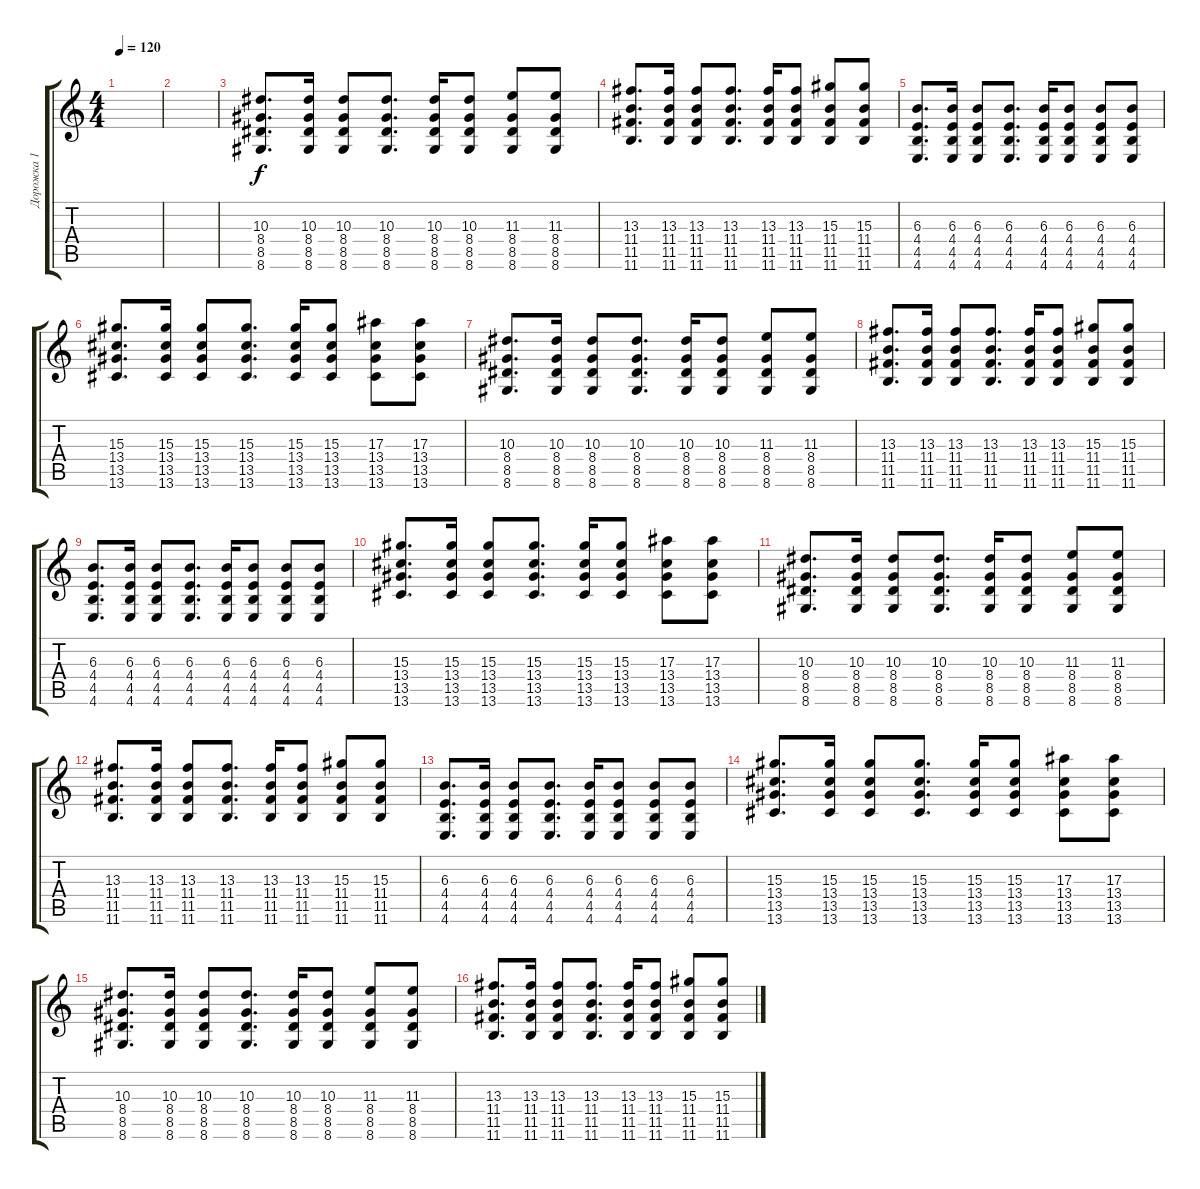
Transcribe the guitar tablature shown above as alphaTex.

\track ("Дорожка 1" "Дорожка 1") {instrument acousticguitarsteel}
\staff {score tabs}
\tuning (D4 A3 F3 C3 G2 C2) {hide}
\ts (4 4)
\tempo 120
\clef g2
\ks c
|
|
(10.3 8.4 8.5 8.6).8{d} (10.3 8.4 8.5 8.6).16 (10.3 8.4 8.5 8.6).8 (10.3 8.4 8.5 8.6).8{d} (10.3 8.4 8.5 8.6).16 (10.3 8.4 8.5 8.6).8 (11.3 8.4 8.5 8.6).8 (11.3 8.4 8.5 8.6).8 |
(13.3 11.4 11.5 11.6).8{d} (13.3 11.4 11.5 11.6).16 (13.3 11.4 11.5 11.6).8 (13.3 11.4 11.5 11.6).8{d} (13.3 11.4 11.5 11.6).16 (13.3 11.4 11.5 11.6).8 (15.3 11.4 11.5 11.6).8 (15.3 11.4 11.5 11.6).8 |
(6.3 4.4 4.5 4.6).8{d} (6.3 4.4 4.5 4.6).16 (6.3 4.4 4.5 4.6).8 (6.3 4.4 4.5 4.6).8{d} (6.3 4.4 4.5 4.6).16 (6.3 4.4 4.5 4.6).8 (6.3 4.4 4.5 4.6).8 (6.3 4.4 4.5 4.6).8 |
(15.3 13.4 13.5 13.6).8{d} (15.3 13.4 13.5 13.6).16 (15.3 13.4 13.5 13.6).8 (15.3 13.4 13.5 13.6).8{d} (15.3 13.4 13.5 13.6).16 (15.3 13.4 13.5 13.6).8 (17.3 13.4 13.5 13.6).8 (17.3 13.4 13.5 13.6).8 |
(10.3 8.4 8.5 8.6).8{d} (10.3 8.4 8.5 8.6).16 (10.3 8.4 8.5 8.6).8 (10.3 8.4 8.5 8.6).8{d} (10.3 8.4 8.5 8.6).16 (10.3 8.4 8.5 8.6).8 (11.3 8.4 8.5 8.6).8 (11.3 8.4 8.5 8.6).8 |
(13.3 11.4 11.5 11.6).8{d} (13.3 11.4 11.5 11.6).16 (13.3 11.4 11.5 11.6).8 (13.3 11.4 11.5 11.6).8{d} (13.3 11.4 11.5 11.6).16 (13.3 11.4 11.5 11.6).8 (15.3 11.4 11.5 11.6).8 (15.3 11.4 11.5 11.6).8 |
(6.3 4.4 4.5 4.6).8{d} (6.3 4.4 4.5 4.6).16 (6.3 4.4 4.5 4.6).8 (6.3 4.4 4.5 4.6).8{d} (6.3 4.4 4.5 4.6).16 (6.3 4.4 4.5 4.6).8 (6.3 4.4 4.5 4.6).8 (6.3 4.4 4.5 4.6).8 |
(15.3 13.4 13.5 13.6).8{d} (15.3 13.4 13.5 13.6).16 (15.3 13.4 13.5 13.6).8 (15.3 13.4 13.5 13.6).8{d} (15.3 13.4 13.5 13.6).16 (15.3 13.4 13.5 13.6).8 (17.3 13.4 13.5 13.6).8 (17.3 13.4 13.5 13.6).8 |
(10.3 8.4 8.5 8.6).8{d} (10.3 8.4 8.5 8.6).16 (10.3 8.4 8.5 8.6).8 (10.3 8.4 8.5 8.6).8{d} (10.3 8.4 8.5 8.6).16 (10.3 8.4 8.5 8.6).8 (11.3 8.4 8.5 8.6).8 (11.3 8.4 8.5 8.6).8 |
(13.3 11.4 11.5 11.6).8{d} (13.3 11.4 11.5 11.6).16 (13.3 11.4 11.5 11.6).8 (13.3 11.4 11.5 11.6).8{d} (13.3 11.4 11.5 11.6).16 (13.3 11.4 11.5 11.6).8 (15.3 11.4 11.5 11.6).8 (15.3 11.4 11.5 11.6).8 |
(6.3 4.4 4.5 4.6).8{d} (6.3 4.4 4.5 4.6).16 (6.3 4.4 4.5 4.6).8 (6.3 4.4 4.5 4.6).8{d} (6.3 4.4 4.5 4.6).16 (6.3 4.4 4.5 4.6).8 (6.3 4.4 4.5 4.6).8 (6.3 4.4 4.5 4.6).8 |
(15.3 13.4 13.5 13.6).8{d} (15.3 13.4 13.5 13.6).16 (15.3 13.4 13.5 13.6).8 (15.3 13.4 13.5 13.6).8{d} (15.3 13.4 13.5 13.6).16 (15.3 13.4 13.5 13.6).8 (17.3 13.4 13.5 13.6).8 (17.3 13.4 13.5 13.6).8 |
(10.3 8.4 8.5 8.6).8{d} (10.3 8.4 8.5 8.6).16 (10.3 8.4 8.5 8.6).8 (10.3 8.4 8.5 8.6).8{d} (10.3 8.4 8.5 8.6).16 (10.3 8.4 8.5 8.6).8 (11.3 8.4 8.5 8.6).8 (11.3 8.4 8.5 8.6).8 |
(13.3 11.4 11.5 11.6).8{d} (13.3 11.4 11.5 11.6).16 (13.3 11.4 11.5 11.6).8 (13.3 11.4 11.5 11.6).8{d} (13.3 11.4 11.5 11.6).16 (13.3 11.4 11.5 11.6).8 (15.3 11.4 11.5 11.6).8 (15.3 11.4 11.5 11.6).8
